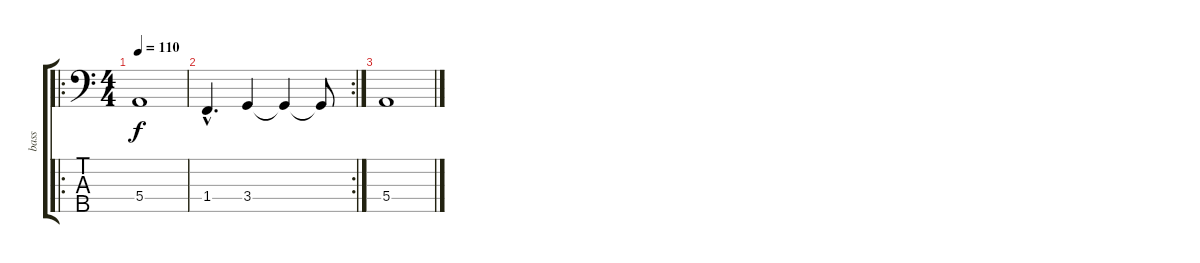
\track ("bass" "bass") {instrument electricbassfinger}
\staff {score tabs}
\tuning (G2 D2 A1 E1 B0) {hide}
\ro
\ts (4 4)
\tempo 110
\clef f4
\ks c
5.4.1{dy f} |
\rc 2
1.4{hac}.4{d} 3.4.4 3.4{t}.4 3.4{t}.8 |
5.4.1
